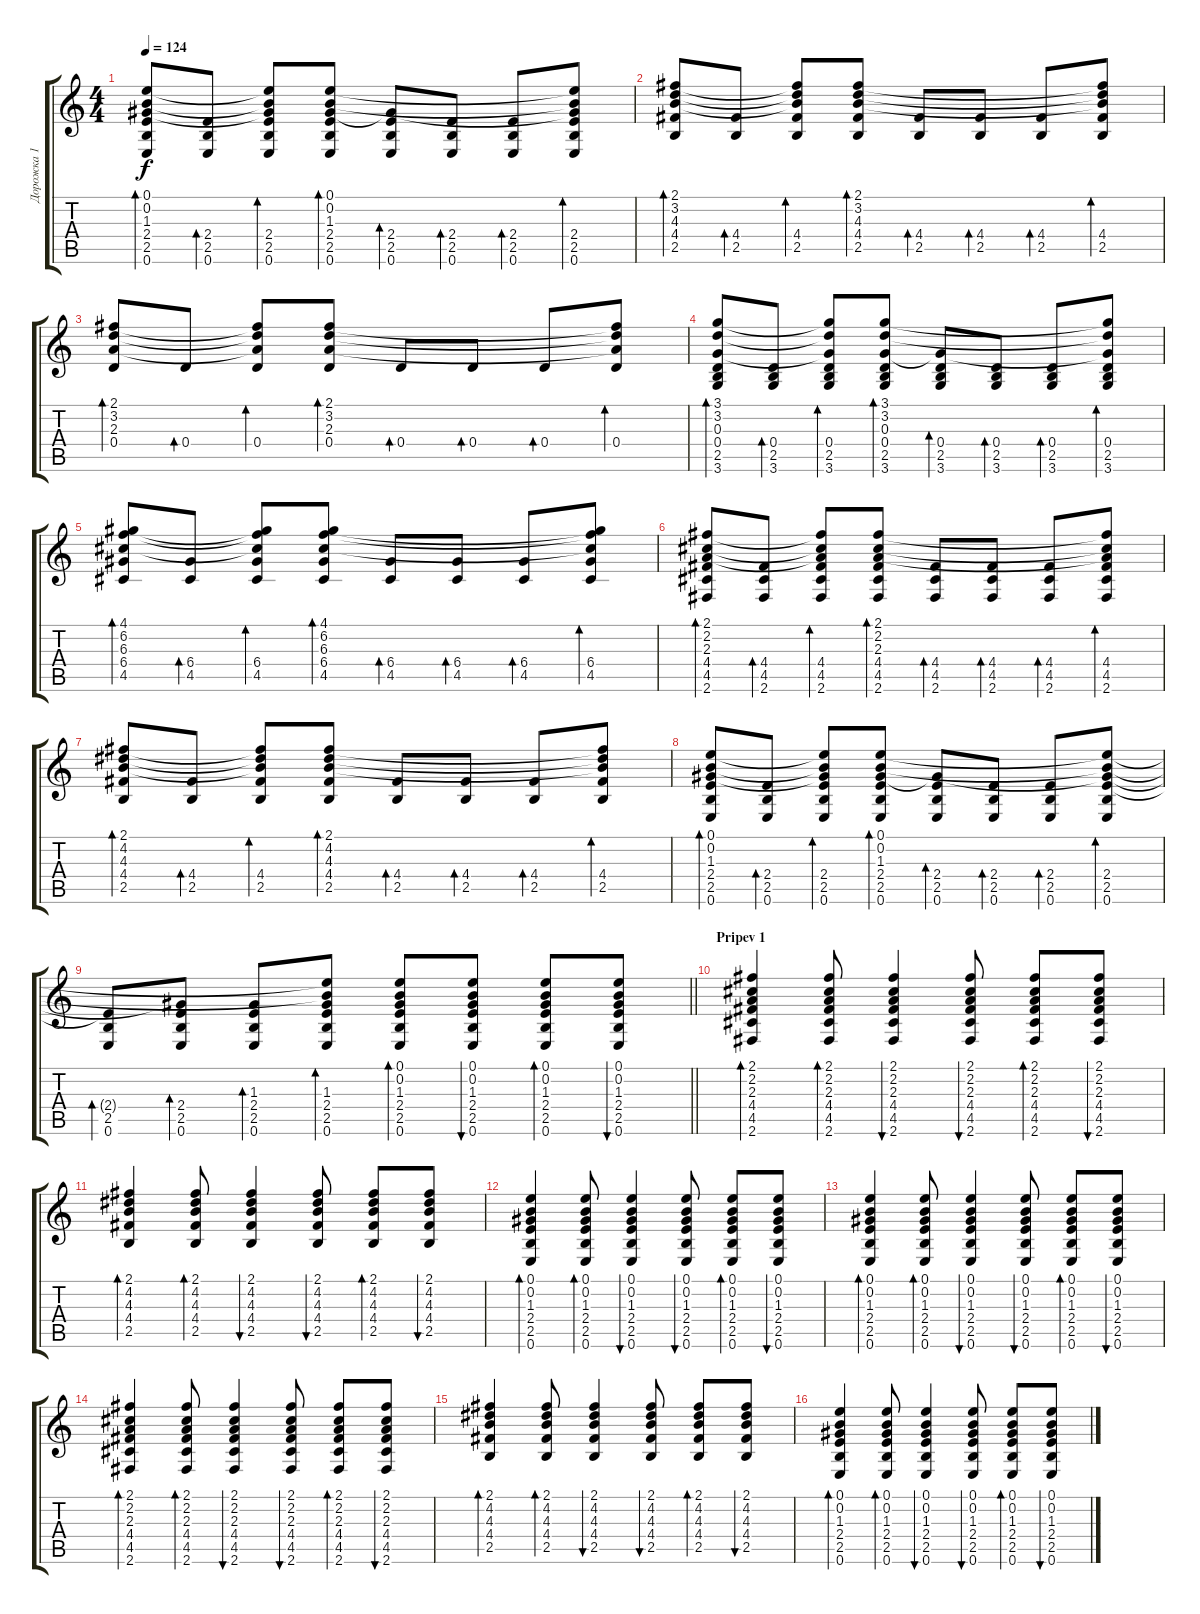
\track ("Дорожка 1" "Дорожка 1") {instrument acousticguitarsteel}
\staff {score tabs}
\tuning (E4 B3 G3 D3 A2 E2) {hide}
\ts (4 4)
\tempo 124
\clef g2
\ks c
(0.1 0.2 1.3 2.4 2.5 0.6).8{bd 60 dy f} (2.4 2.5 0.6).8{bd 60} (0.1{t} 0.2{t} 1.3{t} 2.4 2.5 0.6).8{bd 60} (0.1 0.2 1.3 2.4 2.5 0.6).8{bd 60} (1.3{t} 2.4 2.5 0.6).8{bd 60} (2.4 2.5 0.6).8{bd 60} (2.4 2.5 0.6).8{bd 60} (0.1{t} 0.2{t} 1.3{t} 2.4 2.5 0.6).8{bd 60} |
(2.1 3.2 4.3 4.4 2.5).8{bd 60} (4.4 2.5).8{bd 60} (2.1{t} 3.2{t} 4.3{t} 4.4 2.5).8{bd 60} (2.1 3.2 4.3 4.4 2.5).8{bd 60} (4.4 2.5).8{bd 60} (4.4 2.5).8{bd 60} (4.4 2.5).8{bd 60} (2.1{t} 3.2{t} 4.3{t} 4.4 2.5).8{bd 60} |
(2.1 3.2 2.3 0.4).8{bd 60} 0.4.8{bd 60} (2.1{t} 3.2{t} 2.3{t} 0.4).8{bd 60} (2.1 3.2 2.3 0.4).8{bd 60} 0.4.8{bd 60} 0.4.8{bd 60} 0.4.8{bd 60} (2.1{t} 3.2{t} 2.3{t} 0.4).8{bd 60} |
(3.1 3.2 0.3 0.4 2.5 3.6).8{bd 60} (0.4 2.5 3.6).8{bd 60} (3.1{t} 3.2{t} 0.3{t} 0.4 2.5 3.6).8{bd 60} (3.1 3.2 0.3 0.4 2.5 3.6).8{bd 60} (0.3{t} 0.4 2.5 3.6).8{bd 60} (0.4 2.5 3.6).8{bd 60} (0.4 2.5 3.6).8{bd 60} (3.1{t} 3.2{t} 0.3{t} 0.4 2.5 3.6).8{bd 60} |
(4.1 6.2 6.3 6.4 4.5).8{bd 60} (6.4 4.5).8{bd 60} (4.1{t} 6.2{t} 6.3{t} 6.4 4.5).8{bd 60} (4.1 6.2 6.3 6.4 4.5).8{bd 60} (6.4 4.5).8{bd 60} (6.4 4.5).8{bd 60} (6.4 4.5).8{bd 60} (4.1{t} 6.2{t} 6.3{t} 6.4 4.5).8{bd 60} |
(2.1 2.2 2.3 4.4 4.5 2.6).8{bd 60} (4.4 4.5 2.6).8{bd 60} (2.1{t} 2.2{t} 2.3{t} 4.4 4.5 2.6).8{bd 60} (2.1 2.2 2.3 4.4 4.5 2.6).8{bd 60} (4.4 4.5 2.6).8{bd 60} (4.4 4.5 2.6).8{bd 60} (4.4 4.5 2.6).8{bd 60} (2.1{t} 2.2{t} 2.3{t} 4.4 4.5 2.6).8{bd 60} |
(2.1 4.2 4.3 4.4 2.5).8{bd 60} (4.4 2.5).8{bd 60} (2.1{t} 4.2{t} 4.3{t} 4.4 2.5).8{bd 60} (2.1 4.2 4.3 4.4 2.5).8{bd 60} (4.4 2.5).8{bd 60} (4.4 2.5).8{bd 60} (4.4 2.5).8{bd 60} (2.1{t} 4.2{t} 4.3{t} 4.4 2.5).8{bd 60} |
(0.1 0.2 1.3 2.4 2.5 0.6).8{bd 60} (2.4 2.5 0.6).8{bd 60} (0.1{t} 0.2{t} 1.3{t} 2.4 2.5 0.6).8{bd 60} (0.1 0.2 1.3 2.4 2.5 0.6).8{bd 60} (1.3{t} 2.4 2.5 0.6).8{bd 60} (2.4 2.5 0.6).8{bd 60} (2.4 2.5 0.6).8{bd 60} (0.1{t} 0.2{t} 1.3{t} 2.4 2.5 0.6).8{bd 60} |
\barLineRight lightlight
(2.4{t} 2.5 0.6).8{bd 60} (1.3{t} 2.4 2.5 0.6).8{bd 60} (1.3 2.4 2.5 0.6).8{bd 60} (0.1{t} 0.2{t} 1.3 2.4 2.5 0.6).8{bd 60} (0.1 0.2 1.3 2.4 2.5 0.6).8{bd 60} (0.1 0.2 1.3 2.4 2.5 0.6).8{bu 60} (0.1 0.2 1.3 2.4 2.5 0.6).8{bd 60} (0.1 0.2 1.3 2.4 2.5 0.6).8{bu 60} |
\section ("" "Pripev 1")
(2.1 2.2 2.3 4.4 4.5 2.6).4{bd 60} (2.1 2.2 2.3 4.4 4.5 2.6).8{bd 60} (2.1 2.2 2.3 4.4 4.5 2.6).4{bu 60} (2.1 2.2 2.3 4.4 4.5 2.6).8{bu 60} (2.1 2.2 2.3 4.4 4.5 2.6).8{bd 60} (2.1 2.2 2.3 4.4 4.5 2.6).8{bu 60} |
(2.1 4.2 4.3 4.4 2.5).4{bd 60} (2.1 4.2 4.3 4.4 2.5).8{bd 60} (2.1 4.2 4.3 4.4 2.5).4{bu 60} (2.1 4.2 4.3 4.4 2.5).8{bu 60} (2.1 4.2 4.3 4.4 2.5).8{bd 60} (2.1 4.2 4.3 4.4 2.5).8{bu 60} |
(0.1 0.2 1.3 2.4 2.5 0.6).4{bd 60} (0.1 0.2 1.3 2.4 2.5 0.6).8{bd 60} (0.1 0.2 1.3 2.4 2.5 0.6).4{bu 60} (0.1 0.2 1.3 2.4 2.5 0.6).8{bu 60} (0.1 0.2 1.3 2.4 2.5 0.6).8{bd 60} (0.1 0.2 1.3 2.4 2.5 0.6).8{bu 60} |
(0.1 0.2 1.3 2.4 2.5 0.6).4{bd 60} (0.1 0.2 1.3 2.4 2.5 0.6).8{bd 60} (0.1 0.2 1.3 2.4 2.5 0.6).4{bu 60} (0.1 0.2 1.3 2.4 2.5 0.6).8{bu 60} (0.1 0.2 1.3 2.4 2.5 0.6).8{bd 60} (0.1 0.2 1.3 2.4 2.5 0.6).8{bu 60} |
(2.1 2.2 2.3 4.4 4.5 2.6).4{bd 60} (2.1 2.2 2.3 4.4 4.5 2.6).8{bd 60} (2.1 2.2 2.3 4.4 4.5 2.6).4{bu 60} (2.1 2.2 2.3 4.4 4.5 2.6).8{bu 60} (2.1 2.2 2.3 4.4 4.5 2.6).8{bd 60} (2.1 2.2 2.3 4.4 4.5 2.6).8{bu 60} |
(2.1 4.2 4.3 4.4 2.5).4{bd 60} (2.1 4.2 4.3 4.4 2.5).8{bd 60} (2.1 4.2 4.3 4.4 2.5).4{bu 60} (2.1 4.2 4.3 4.4 2.5).8{bu 60} (2.1 4.2 4.3 4.4 2.5).8{bd 60} (2.1 4.2 4.3 4.4 2.5).8{bu 60} |
(0.1 0.2 1.3 2.4 2.5 0.6).4{bd 60} (0.1 0.2 1.3 2.4 2.5 0.6).8{bd 60} (0.1 0.2 1.3 2.4 2.5 0.6).4{bu 60} (0.1 0.2 1.3 2.4 2.5 0.6).8{bu 60} (0.1 0.2 1.3 2.4 2.5 0.6).8{bd 60} (0.1 0.2 1.3 2.4 2.5 0.6).8{bu 60}
